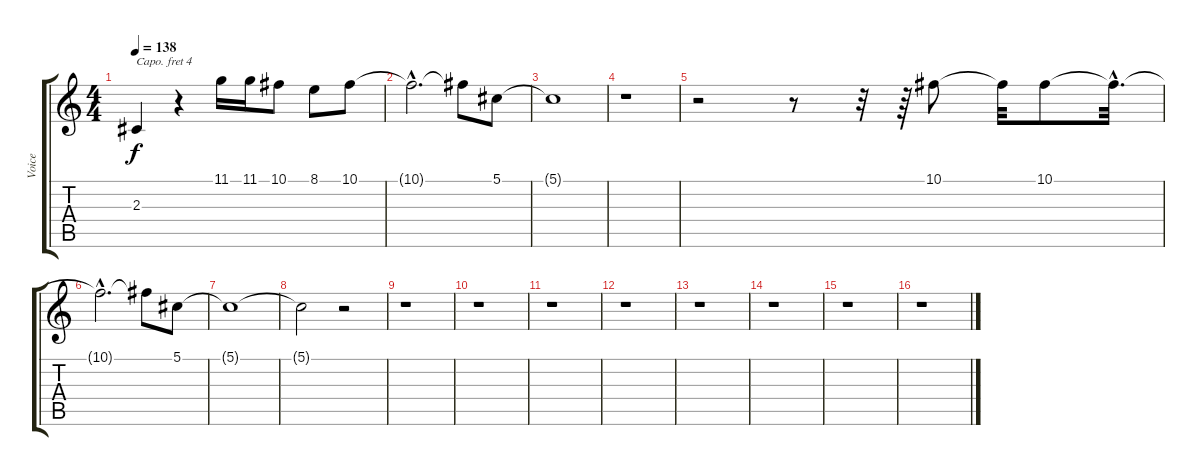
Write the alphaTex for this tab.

\track ("Voice" "Voice") {instrument voiceoohs}
\staff {score tabs}
\capo 4
\tuning (E4 B3 G3 D3 A2 E2) {hide}
\ts (4 4)
\tempo 138
\clef g2
\ks c
2.3{t}.4{dy f} r.4 11.1.16 11.1.16 10.1.8 8.1.8 10.1.8 |
10.1{hac t}.2{d} 10.1{t}.8 5.1.8 |
5.1{t}.1 |
r.1 |
r.2 r.8 r.32 r.64 10.1.8 10.1{t}.32 10.1.8 10.1{hac t}.32{d} |
10.1{hac t}.2{d} 10.1{t}.8 5.1.8 |
5.1{t}.1 |
5.1{t}.2 r.2 |
r.1 |
r.1 |
r.1 |
r.1 |
r.1 |
r.1 |
r.1 |
r.1
